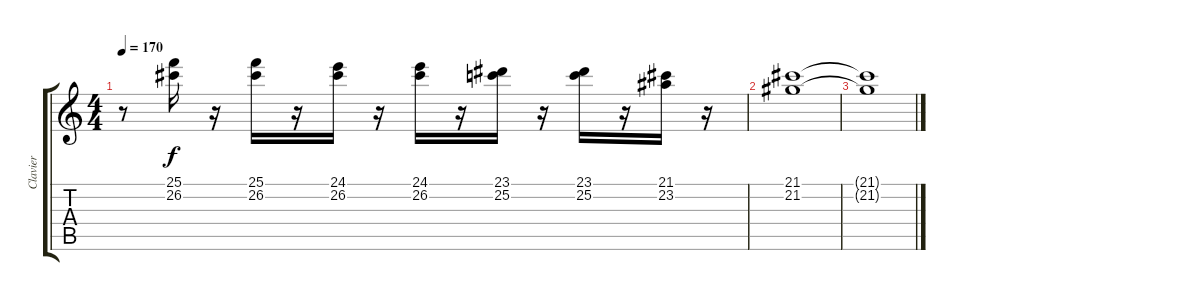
\track ("Clavier" "Clavier") {instrument percussiveorgan}
\staff {score tabs}
\tuning (E4 B3 G3 D3 A2 E2) {hide}
\ts (4 4)
\tempo 170
\clef g2
\ks c
r.8{dy f} (25.1 26.2).16 r.16 (25.1 26.2).16 r.16 (24.1 26.2).16 r.16 (24.1 26.2).16 r.16 (23.1 25.2).16 r.16 (23.1 25.2).16 r.16 (21.1 23.2).16 r.16 |
(21.1 21.2).1 |
(21.1{t} 21.2{t}).1
